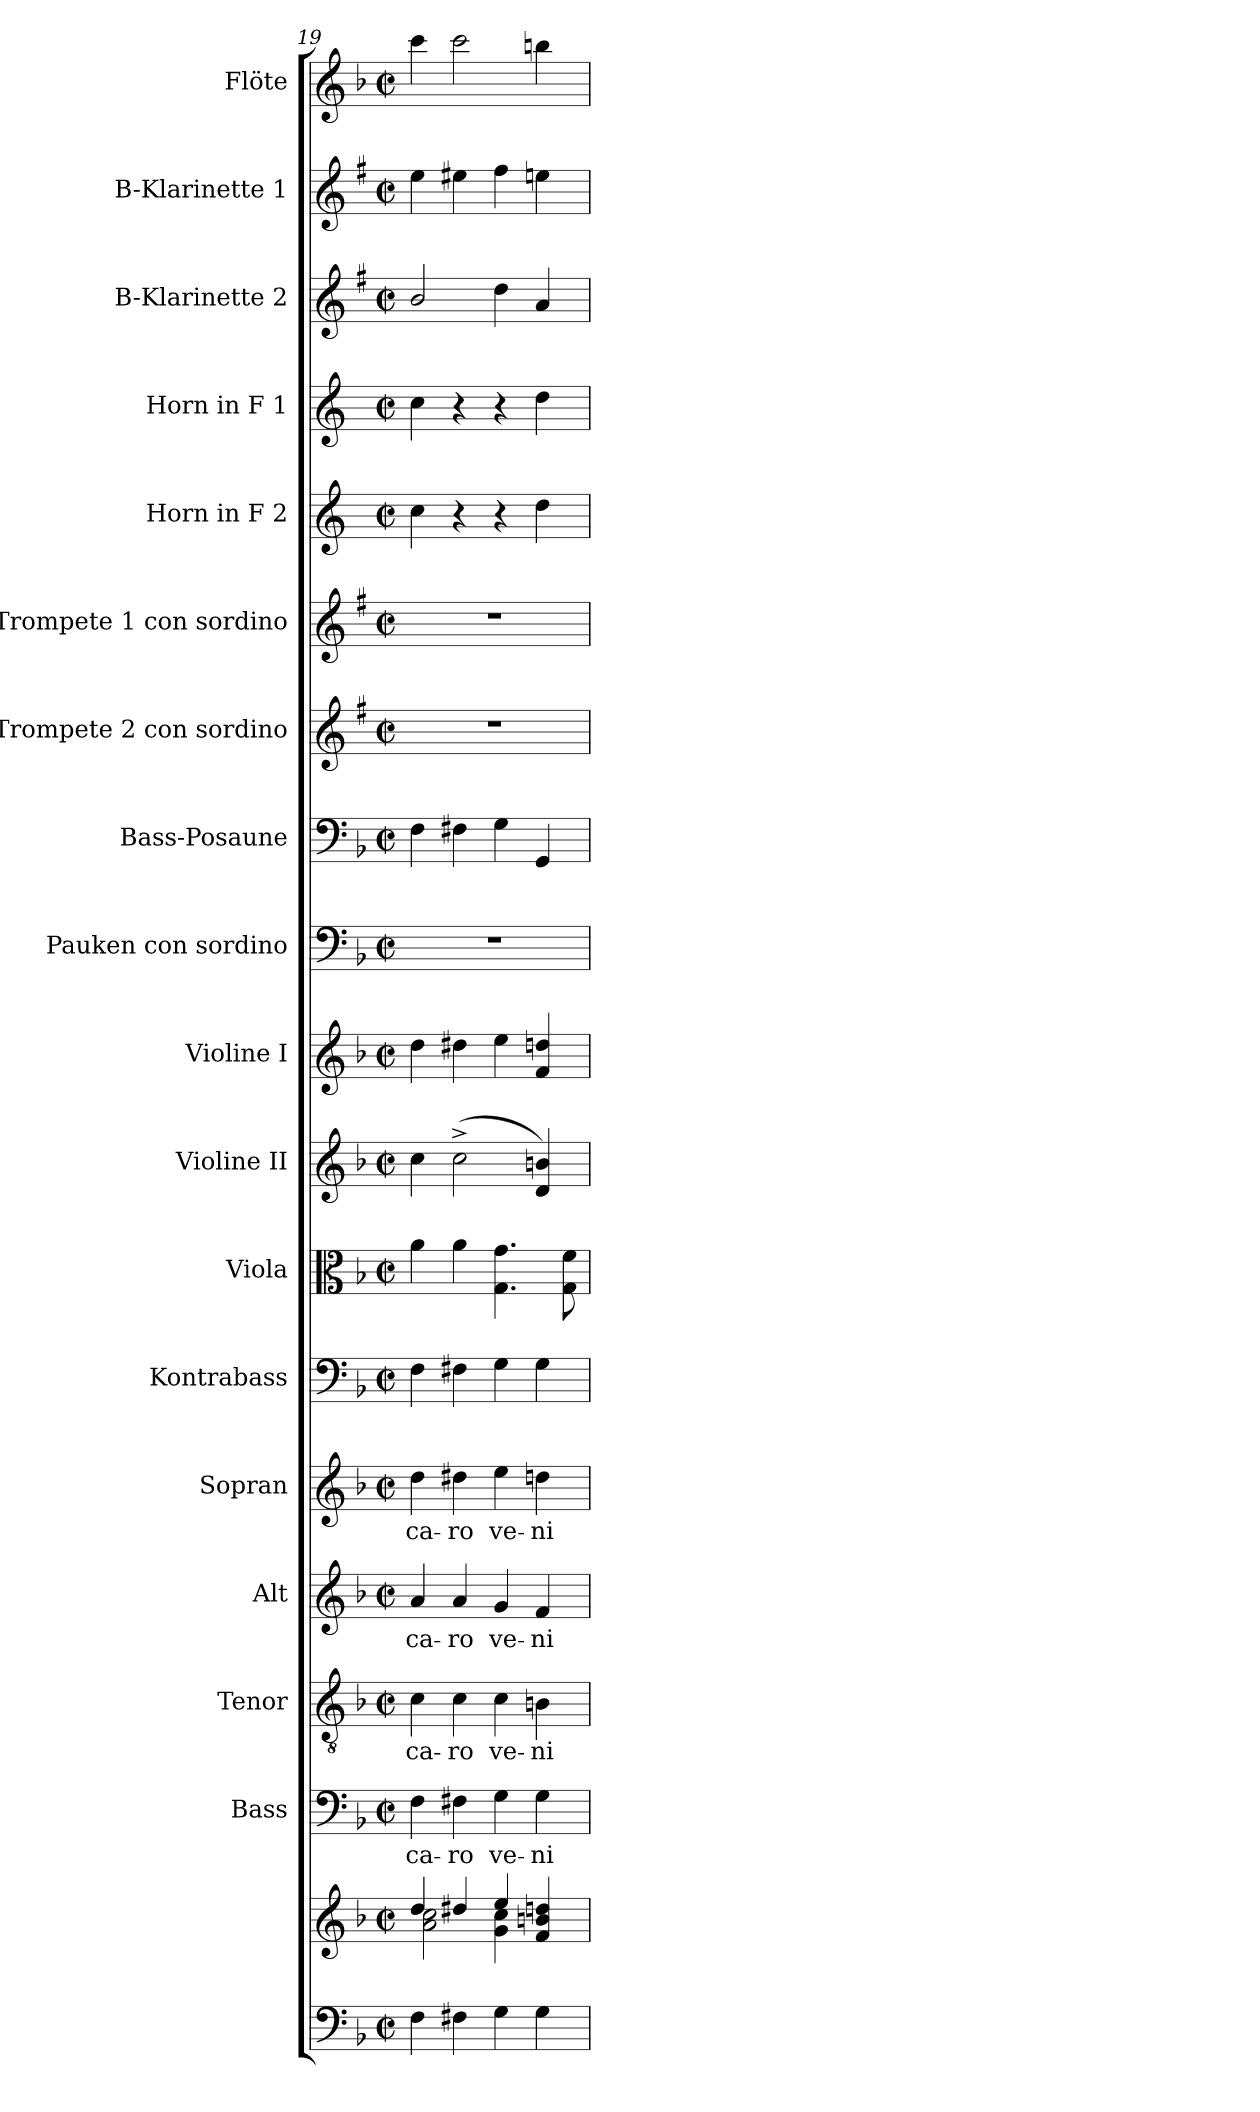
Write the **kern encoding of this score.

**kern	**kern	**kern	**text	**kern	**text	**kern	**text	**kern	**text	**kern	**kern	**kern	**kern	**kern	**kern	**kern	**kern	**kern	**kern	**kern	**kern	**kern
*part18	*part18	*part17	*part17	*part16	*part16	*part15	*part15	*part14	*part14	*part13	*part12	*part11	*part10	*part9	*part8	*part7	*part6	*part5	*part4	*part3	*part2	*part1
*staff19	*staff18	*staff17	*staff17	*staff16	*staff16	*staff15	*staff15	*staff14	*staff14	*staff13	*staff12	*staff11	*staff10	*staff9	*staff8	*staff7	*staff6	*staff5	*staff4	*staff3	*staff2	*staff1
*	*	*I"Bass	*	*I"Tenor	*	*I"Alt	*	*I"Sopran	*	*I"Kontrabass	*I"Viola	*I"Violine II	*I"Violine I	*I"Pauken con sordino	*I"Bass-Posaune	*I"B-Trompete 2 con sordino	*I"B-Trompete 1 con sordino	*I"Horn in F 2	*I"Horn in F 1	*I"B-Klarinette 2	*I"B-Klarinette 1	*I"Flöte
*	*	*I'B.	*	*I'T.	*	*I'A.	*	*I'S.	*	*I'Kb.	*I'Vla.	*I'Vl. II	*I'Vl. I	*I'Pk.	*I'B. Pos.	*I'B Trp. 2	*I'B Trp. 1	*	*	*I'B Kl. 2	*I'B Kl. 1	*I'Fl.
*clefF4	*clefG2	*clefF4	*	*clefGv2	*	*clefG2	*	*clefG2	*	*clefF4	*clefC3	*clefG2	*clefG2	*clefF4	*clefF4	*clefG2	*clefG2	*clefG2	*clefG2	*clefG2	*clefG2	*clefG2
*	*	*	*	*	*	*	*	*	*	*ITrd7c12	*	*	*	*	*	*ITrd1c2	*ITrd1c2	*ITrd4c7	*ITrd4c7	*ITrd1c2	*ITrd1c2	*
*k[b-]	*k[b-]	*k[b-]	*	*k[b-]	*	*k[b-]	*	*k[b-]	*	*k[b-]	*k[b-]	*k[b-]	*k[b-]	*k[b-]	*k[b-]	*k[b-]	*k[b-]	*k[b-]	*k[b-]	*k[b-]	*k[b-]	*k[b-]
*F:	*F:	*F:	*	*F:	*	*F:	*	*F:	*	*F:	*F:	*F:	*F:	*F:	*F:	*F:	*F:	*F:	*F:	*F:	*F:	*F:
*M2/2	*M2/2	*M2/2	*	*M2/2	*	*M2/2	*	*M2/2	*	*M2/2	*M2/2	*M2/2	*M2/2	*M2/2	*M2/2	*M2/2	*M2/2	*M2/2	*M2/2	*M2/2	*M2/2	*M2/2
*met(c|)	*met(c|)	*met(c|)	*	*met(c|)	*	*met(c|)	*	*met(c|)	*	*met(c|)	*met(c|)	*met(c|)	*met(c|)	*met(c|)	*met(c|)	*met(c|)	*met(c|)	*met(c|)	*met(c|)	*met(c|)	*met(c|)	*met(c|)
=19	=19	=19	=19	=19	=19	=19	=19	=19	=19	=19	=19	=19	=19	=19	=19	=19	=19	=19	=19	=19	=19	=19
*	*^	*	*	*	*	*	*	*	*	*	*	*	*	*	*	*	*	*	*	*	*	*
!	!	!	!	!LO:LY:b	!	!LO:LY:b	!	!LO:LY:b	!	!LO:LY:b	!	!	!	!	!	!	!	!	!	!	!	!	!
4F\	4dd/	2a\ 2cc\	4F\	ca-	4c\	ca-	4a/	ca-	4dd\	ca-	4FF\	4a\	4cc\	4dd\	1r	4F\	1r	1r	4f\	4f\	2a/	4dd\	4ccc\
!	!	!	!	!LO:LY:b	!	!LO:LY:b	!	!LO:LY:b	!	!LO:LY:b	!	!	!	!	!	!	!	!	!	!	!	!	!
4F#X\	4dd#X/	.	4F#X\	-ro	4c\	-ro	4a/	-ro	4dd#X\	-ro	4FF#X\	4a\	(>2cc^>\	4dd#X\	.	4F#X\	.	.	4r	4r	.	4dd#X\	2ccc\
!	!	!	!	!LO:LY:b	!	!LO:LY:b	!	!LO:LY:b	!	!LO:LY:b	!	!	!	!	!	!	!	!	!	!	!	!	!
4G\	4ee/	4g\ 4cc\	4G\	ve-	4c\	ve-	4g/	ve-	4ee\	ve-	4GG\	4.G\ 4.g\	.	4ee\	.	4G\	.	.	4r	4r	4cc\	4ee\	.
!	!	!	!	!LO:LY:b	!	!LO:LY:b	!	!LO:LY:b	!	!LO:LY:b	!	!	!	!	!	!	!	!	!	!	!	!	!
4G\	4f/ 4bn/ 4ddn/	4ryy	4G\	-ni-	4Bn\	-ni-	4f/	-ni-	4ddn\	-ni-	4GG\	.	4d/ 4bn/)	4f/ 4ddn/	.	4GG/	.	.	4g\	4g\	4g/	4ddn\	4bbn\
.	.	.	.	.	.	.	.	.	.	.	.	8G\ 8f\	.	.	.	.	.	.	.	.	.	.	.
*	*v	*v	*	*	*	*	*	*	*	*	*	*	*	*	*	*	*	*	*	*	*	*	*
=	=	=	=	=	=	=	=	=	=	=	=	=	=	=	=	=	=	=	=	=	=	=
*-	*-	*-	*-	*-	*-	*-	*-	*-	*-	*-	*-	*-	*-	*-	*-	*-	*-	*-	*-	*-	*-	*-
